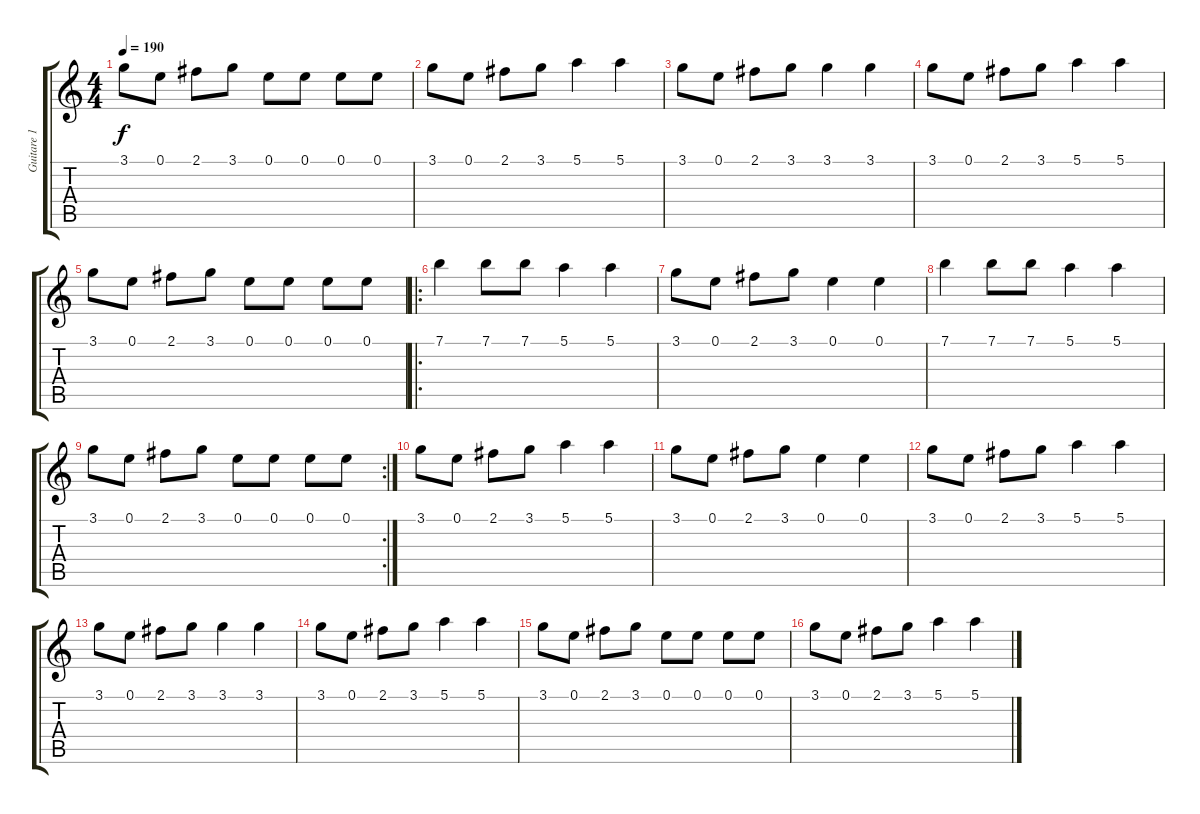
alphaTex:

\track ("Guitare 1" "Guitare 1") {instrument distortionguitar}
\staff {score tabs}
\tuning (E4 B3 G3 D3 A2 E2) {hide}
\ts (4 4)
\tempo 190
\clef g2
\ks c
3.1.8{dy f} 0.1.8 2.1.8 3.1.8 0.1.8 0.1.8 0.1.8 0.1.8 |
3.1.8 0.1.8 2.1.8 3.1.8 5.1.4 5.1.4 |
3.1.8 0.1.8 2.1.8 3.1.8 3.1.4 3.1.4 |
3.1.8 0.1.8 2.1.8 3.1.8 5.1.4 5.1.4 |
3.1.8 0.1.8 2.1.8 3.1.8 0.1.8 0.1.8 0.1.8 0.1.8 |
\ro
7.1.4 7.1.8 7.1.8 5.1.4 5.1.4 |
3.1.8 0.1.8 2.1.8 3.1.8 0.1.4 0.1.4 |
7.1.4 7.1.8 7.1.8 5.1.4 5.1.4 |
\rc 2
3.1.8 0.1.8 2.1.8 3.1.8 0.1.8 0.1.8 0.1.8 0.1.8 |
3.1.8 0.1.8 2.1.8 3.1.8 5.1.4 5.1.4 |
3.1.8 0.1.8 2.1.8 3.1.8 0.1.4 0.1.4 |
3.1.8 0.1.8 2.1.8 3.1.8 5.1.4 5.1.4 |
3.1.8 0.1.8 2.1.8 3.1.8 3.1.4 3.1.4 |
3.1.8 0.1.8 2.1.8 3.1.8 5.1.4 5.1.4 |
3.1.8 0.1.8 2.1.8 3.1.8 0.1.8 0.1.8 0.1.8 0.1.8 |
3.1.8 0.1.8 2.1.8 3.1.8 5.1.4 5.1.4
